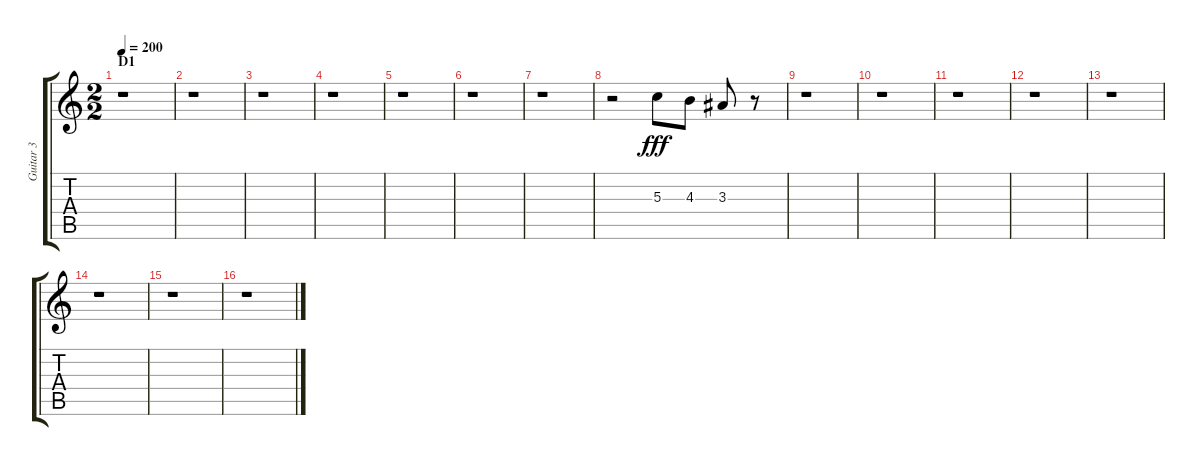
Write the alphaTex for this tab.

\track ("Guitar 3" "Guitar 3") {instrument distortionguitar}
\staff {score tabs}
\tuning (E4 B3 G3 D3 A2 E2) {hide}
\ts (2 2)
\section ("" "D1")
\tempo 200
\clef g2
\ks c
r.1{dy fff} |
r.1 |
r.1 |
r.1 |
r.1 |
r.1 |
r.1 |
r.2 5.3.8 4.3.8 3.3.8 r.8 |
r.1 |
r.1 |
r.1 |
r.1 |
r.1 |
r.1 |
r.1 |
r.1
